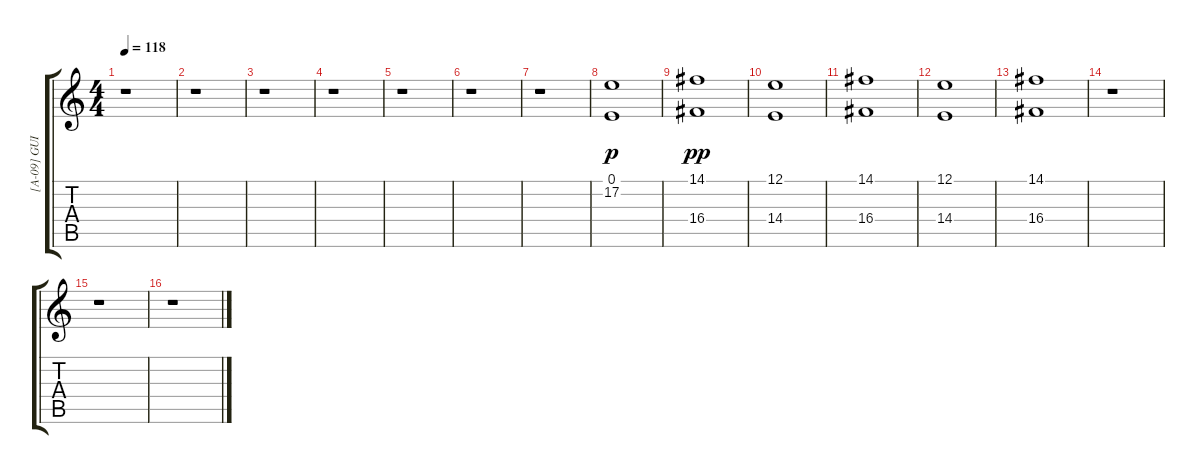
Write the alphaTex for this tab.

\track ("[A-09] GUITER" "[A-09] GUI") {instrument clavinet}
\staff {score tabs}
\tuning (E4 B3 G3 D3 A2 E2) {hide}
\ts (4 4)
\tempo 118
\clef g2
\ks c
r.1{dy mf} |
r.1 |
r.1 |
r.1 |
r.1 |
r.1 |
r.1 |
(0.1 17.2).1{dy p instrument brasssection} |
(14.1 16.4).1{dy pp} |
(12.1 14.4).1 |
(14.1 16.4).1 |
(12.1 14.4).1 |
(14.1 16.4).1 |
r.1 |
r.1 |
r.1
